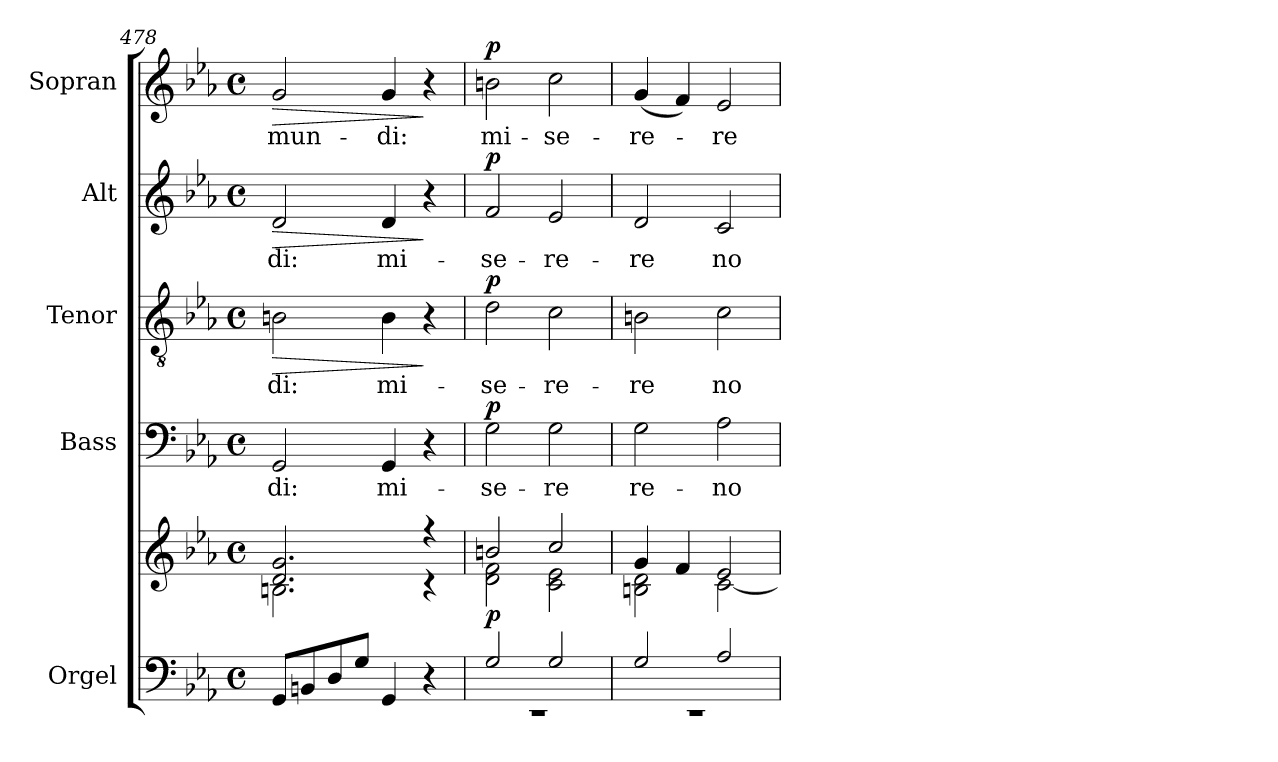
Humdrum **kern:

**kern	**kern	**dynam	**kern	**text	**dynam	**kern	**text	**dynam	**kern	**text	**dynam	**kern	**text	**dynam
*part5	*part5	*part5	*part4	*part4	*part4	*part3	*part3	*part3	*part2	*part2	*part2	*part1	*part1	*part1
*staff6	*staff5	*staff5/6	*staff4	*staff4	*staff4	*staff3	*staff3	*staff3	*staff2	*staff2	*staff2	*staff1	*staff1	*staff1
*I"Orgel	*	*	*I"Bass	*	*	*I"Tenor	*	*	*I"Alt	*	*	*I"Sopran	*	*
*I'Org.	*	*	*I'B.	*	*	*I'T.	*	*	*I'A.	*	*	*I'S.	*	*
*clefF4	*clefG2	*	*clefF4	*	*	*clefGv2	*	*	*clefG2	*	*	*clefG2	*	*
*k[b-e-a-]	*k[b-e-a-]	*	*k[b-e-a-]	*	*	*k[b-e-a-]	*	*	*k[b-e-a-]	*	*	*k[b-e-a-]	*	*
*E-:	*E-:	*	*E-:	*	*	*E-:	*	*	*E-:	*	*	*E-:	*	*
*M4/4	*M4/4	*	*M4/4	*	*	*M4/4	*	*	*M4/4	*	*	*M4/4	*	*
*met(c)	*met(c)	*	*met(c)	*	*	*met(c)	*	*	*met(c)	*	*	*met(c)	*	*
=478	=478	=478	=478	=478	=478	=478	=478	=478	=478	=478	=478	=478	=478	=478
*	*^	*	*	*	*	*	*	*	*	*	*	*	*	*
!	!	!	!	!	!LO:LY:b	!	!	!LO:LY:b	!LO:HP:b	!	!LO:LY:b	!LO:HP:b	!	!LO:LY:b	!LO:HP:b
8GG/L	2.d/ 2.g/	2.Bn\	.	2GG/	-di:	.	2Bn\	-di:	>	2d/	-di:	>	2g/	mun-	>
8BBn/	.	.	.	.	.	.	.	.	.	.	.	.	.	.	.
8D/	.	.	.	.	.	.	.	.	.	.	.	.	.	.	.
8G/J	.	.	.	.	.	.	.	.	.	.	.	.	.	.	.
!	!	!	!	!	!LO:LY:b	!	!	!LO:LY:b	!	!	!LO:LY:b	!	!	!LO:LY:b	!
4GG/	.	.	.	4GG/	mi-	.	4B\	mi-	.	4d/	mi-	.	4g/	-di:	.
4r	4r	4r	.	4r	.	.	4r	.	]	4r	.	]	4r	.	]
=479	=479	=479	=479	=479	=479	=479	=479	=479	=479	=479	=479	=479	=479	=479	=479
*^	*	*	*	*	*	*	*	*	*	*	*	*	*	*	*
!	!	!	!	!LO:DY:b	!	!LO:LY:b	!LO:DY:a	!	!LO:LY:b	!LO:DY:a	!	!LO:LY:b	!LO:DY:a	!	!LO:LY:b	!LO:DY:a
2G/	1rEE	2bn/	2d\ 2f\	p	2G\	-se-	p	2d\	-se-	p	2f/	-se-	p	2bn\	mi-	p
!	!	!	!	!	!	!LO:LY:b	!	!	!LO:LY:b	!	!	!LO:LY:b	!	!	!LO:LY:b	!
2G/	.	2cc/	2c\ 2e-\	.	2G\	-re	.	2c\	-re-	.	2e-/	-re-	.	2cc\	-se-	.
=480	=480	=480	=480	=480	=480	=480	=480	=480	=480	=480	=480	=480	=480	=480	=480	=480
!	!	!	!	!	!	!LO:LY:b	!	!	!LO:LY:b	!	!	!LO:LY:b	!	!	!LO:LY:b	!
2G/	1rEE	4g/	2Bn\ 2d\	.	2G\	re-	.	2Bn\	-re	.	2d/	-re	.	(<4g/	-re-	.
.	.	4f/	.	.	.	.	.	.	.	.	.	.	.	4f/)	.	.
!	!	!	!	!	!	!LO:LY:b	!	!	!LO:LY:b	!	!	!LO:LY:b	!	!	!LO:LY:b	!
2A-/	.	2e-/	[<2c\	.	2A-\	-no-	.	2c\	no-	.	2c/	no-	.	2e-/	-re	.
*v	*v	*	*	*	*	*	*	*	*	*	*	*	*	*	*	*
*	*v	*v	*	*	*	*	*	*	*	*	*	*	*	*	*
=	=	=	=	=	=	=	=	=	=	=	=	=	=	=
*-	*-	*-	*-	*-	*-	*-	*-	*-	*-	*-	*-	*-	*-	*-
